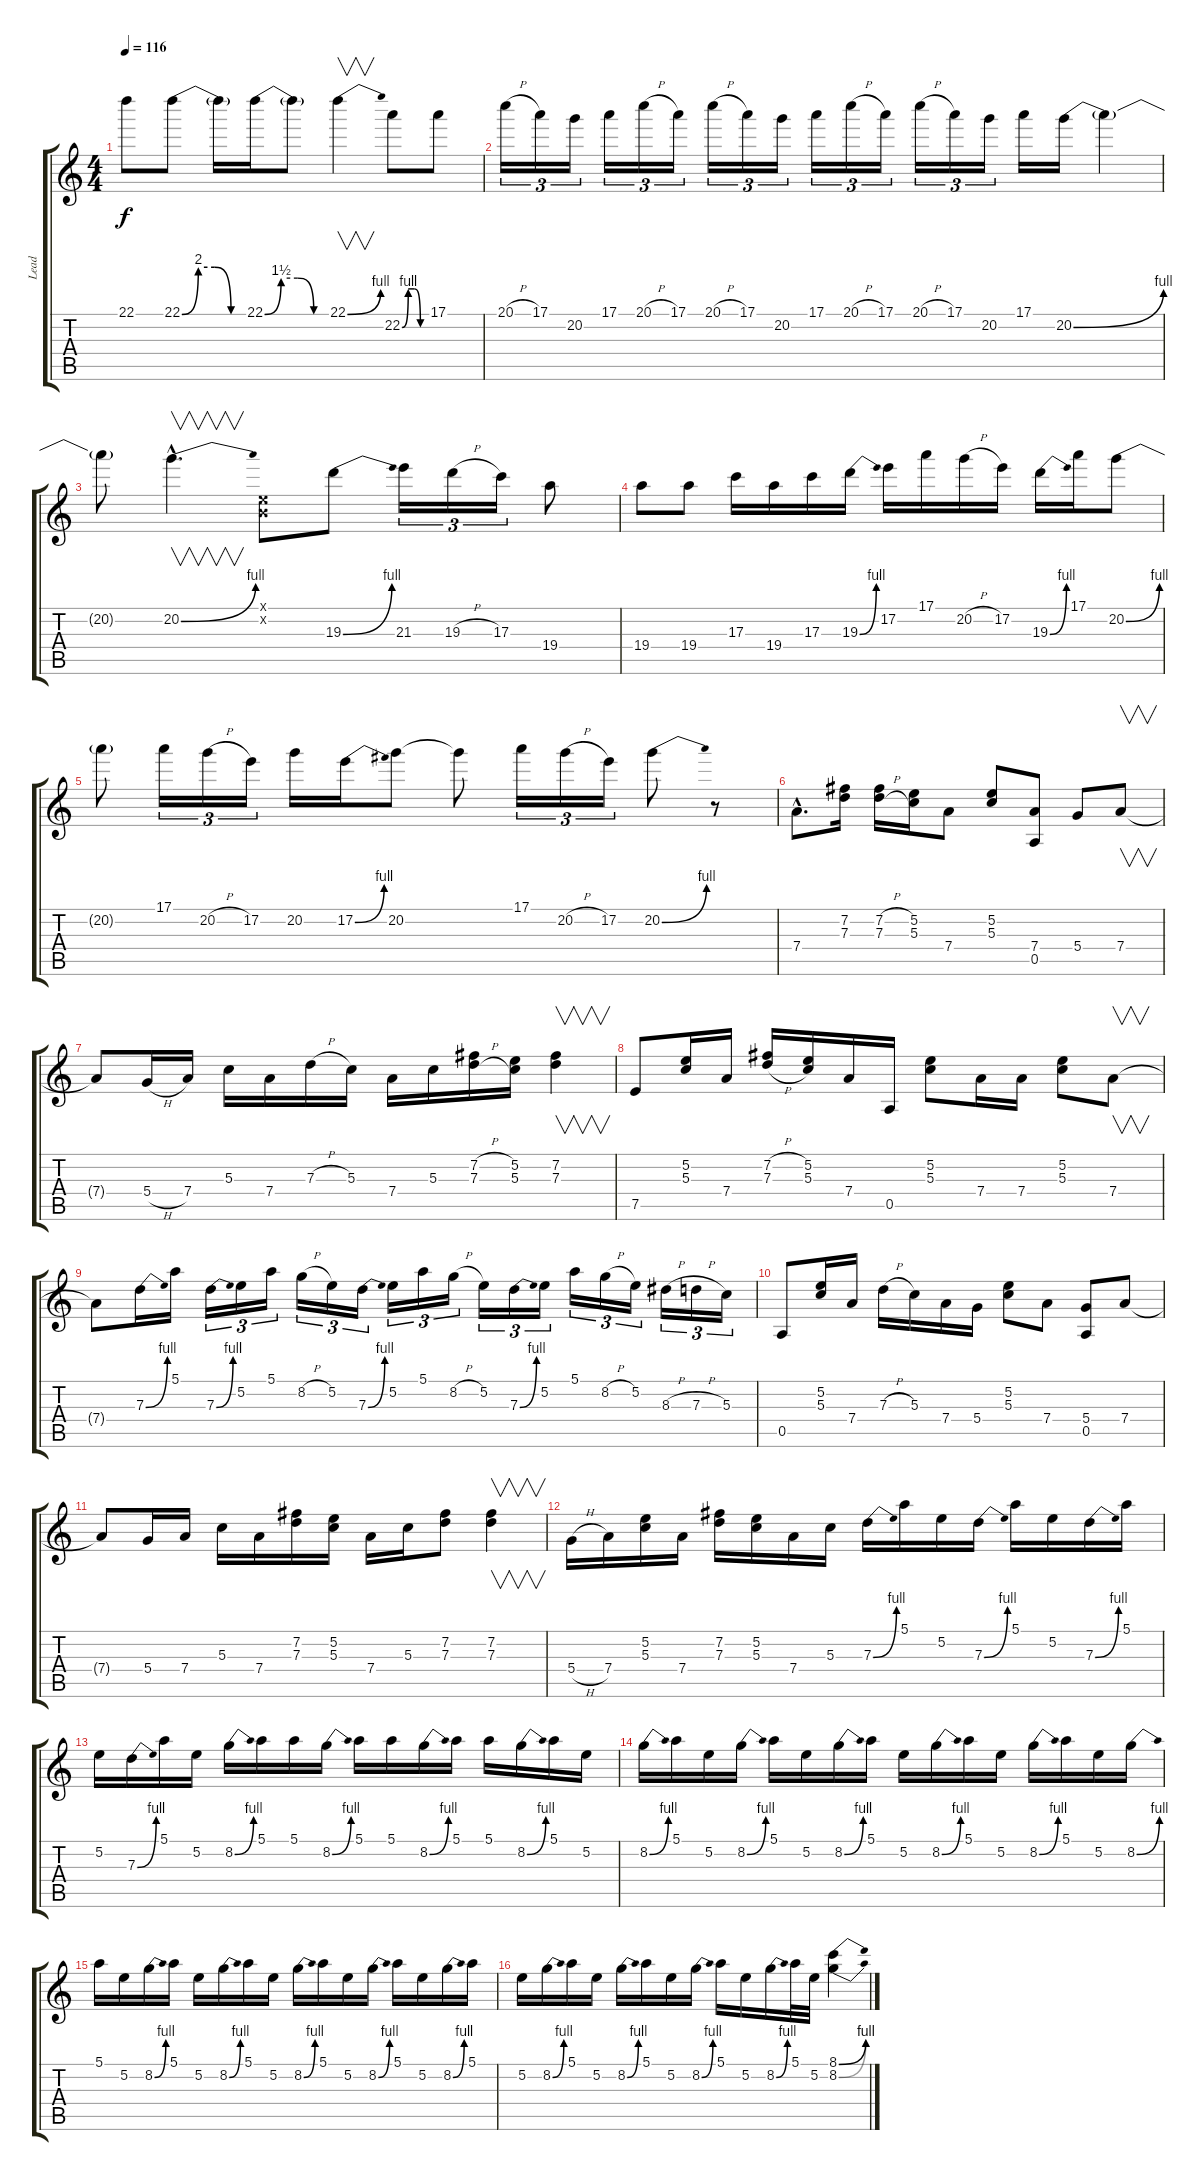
\track ("Lead" "Lead") {instrument overdrivenguitar}
\staff {score tabs}
\tuning (E4 B3 G3 D3 A2 E2) {hide}
\ts (4 4)
\tempo 116
\clef g2
\ks c
22.1{t}.8{dy f} 22.1{be (custom 0 0 15 8 30 8 45 0 60 0)}.8 22.1{t}.16 22.1{be (custom 0 0 15 6 30 6 45 0 60 0)}.16 22.1{t}.8 22.1{be (bend 0 0 60 4)}.4{v} 22.2{be (custom 0 0 15 4 30 4 45 0 60 0)}.8 17.1.8 |
20.1{h}.16{tu (3 2)} 17.1.16{tu (3 2)} 20.2.16{tu (3 2)} 17.1.16{tu (3 2)} 20.1{h}.16{tu (3 2)} 17.1.16{tu (3 2)} 20.1{h}.16{tu (3 2)} 17.1.16{tu (3 2)} 20.2.16{tu (3 2)} 17.1.16{tu (3 2)} 20.1{h}.16{tu (3 2)} 17.1.16{tu (3 2)} 20.1{h}.16{tu (3 2)} 17.1.16{tu (3 2)} 20.2.16{tu (3 2)} 17.1.16 20.2{be (bend 0 0 60 4)}.16 20.2{t}.4 |
20.2{t}.8 20.2{be (bend 0 0 60 4) hac}.4{v d} (0.1{x} 0.2{x}).8 19.3{be (bend 0 0 60 4)}.8 21.3.16{tu (3 2)} 19.3{h}.16{tu (3 2)} 17.3.16{tu (3 2)} 19.4.8 |
19.4.8 19.4.8 17.3.16 19.4.16 17.3.16 19.3{be (bend 0 0 60 4)}.16 17.2.16 17.1.16 20.2{h}.16 17.2.16 19.3{be (bend 0 0 60 4)}.16 17.1.16 20.2{be (bend 0 0 60 4)}.8 |
20.2{t}.8 17.1.16{tu (3 2)} 20.2{h}.16{tu (3 2)} 17.2.16{tu (3 2)} 20.2.16 17.2{be (bend 0 0 60 4)}.16 20.2.8 20.2{t}.8 17.1.16{tu (3 2)} 20.2{h}.16{tu (3 2)} 17.2.16{tu (3 2)} 20.2{be (bend 0 0 60 4)}.8 r.8 |
7.4{hac}.8{d} (7.2 7.3).16 (7.2{h} 7.3{h}).16 (5.2 5.3).16 7.4.8 (5.2 5.3).8 (7.4 0.5).8 5.4.8 7.4.8{v} |
7.4{t}.8 5.4{h}.16 7.4.16 5.3.16 7.4.16 7.3{h}.16 5.3.16 7.4.16 5.3.16 (7.2{h} 7.3{h}).16 (5.2 5.3).16 (7.2 7.3).4{v} |
7.5.8 (5.2 5.3).16 7.4.16 (7.2{h} 7.3{h}).16 (5.2 5.3).16 7.4.16 0.5.16 (5.2 5.3).8 7.4.16 7.4.16 (5.2 5.3).8 7.4.8{v} |
7.4{t}.8 7.3{be (bend 0 0 60 4)}.16 5.1.16 7.3{be (bend 0 0 60 4)}.16{tu (3 2)} 5.2.16{tu (3 2)} 5.1.16{tu (3 2)} 8.2{h}.16{tu (3 2)} 5.2.16{tu (3 2)} 7.3{be (bend 0 0 60 4)}.16{tu (3 2)} 5.2.16{tu (3 2)} 5.1.16{tu (3 2)} 8.2{h}.16{tu (3 2)} 5.2.16{tu (3 2)} 7.3{be (bend 0 0 60 4)}.16{tu (3 2)} 5.2.16{tu (3 2)} 5.1.16{tu (3 2)} 8.2{h}.16{tu (3 2)} 5.2.16{tu (3 2)} 8.3{h}.16{tu (3 2)} 7.3{h}.16{tu (3 2)} 5.3.16{tu (3 2)} |
0.5.8 (5.2 5.3).16 7.4.16 7.3{h}.16 5.3.16 7.4.16 5.4.16 (5.2 5.3).8 7.4.8 (5.4 0.5).8 7.4.8 |
7.4{t}.8 5.4.16 7.4.16 5.3.16 7.4.16 (7.2 7.3).16 (5.2 5.3).16 7.4.16 5.3.16 (7.2 7.3).8 (7.2 7.3).4{v} |
5.4{h}.16 7.4.16 (5.2 5.3).16 7.4.16 (7.2 7.3).16 (5.2 5.3).16 7.4.16 5.3.16 7.3{be (bend 0 0 60 4)}.16 5.1.16 5.2.16 7.3{be (bend 0 0 60 4)}.16 5.1.16 5.2.16 7.3{be (bend 0 0 60 4)}.16 5.1.16 |
5.2.16 7.3{be (bend 0 0 60 4)}.16 5.1.16 5.2.16 8.2{be (bend 0 0 60 4)}.16 5.1.16 5.1.16 8.2{be (bend 0 0 60 4)}.16 5.1.16 5.1.16 8.2{be (bend 0 0 60 4)}.16 5.1.16 5.1.16 8.2{be (bend 0 0 60 4)}.16 5.1.16 5.2.16 |
8.2{be (bend 0 0 60 4)}.16 5.1.16 5.2.16 8.2{be (bend 0 0 60 4)}.16 5.1.16 5.2.16 8.2{be (bend 0 0 60 4)}.16 5.1.16 5.2.16 8.2{be (bend 0 0 60 4)}.16 5.1.16 5.2.16 8.2{be (bend 0 0 60 4)}.16 5.1.16 5.2.16 8.2{be (bend 0 0 60 4)}.16 |
5.1.16 5.2.16 8.2{be (bend 0 0 60 4)}.16 5.1.16 5.2.16 8.2{be (bend 0 0 60 4)}.16 5.1.16 5.2.16 8.2{be (bend 0 0 60 4)}.16 5.1.16 5.2.16 8.2{be (bend 0 0 60 4)}.16 5.1.16 5.2.16 8.2{be (bend 0 0 60 4)}.16 5.1.16 |
5.2.16{volume 10} 8.2{be (bend 0 0 60 4)}.16 5.1.16 5.2.16 8.2{be (bend 0 0 60 4)}.16 5.1.16 5.2.16 8.2{be (bend 0 0 60 4)}.16 5.1.16 5.2.16 8.2{be (bend 0 0 60 4)}.16 5.1.32 5.2.32 (8.1{be (bend 0 0 60 4)} 8.2{be (bend 0 0 60 4)}).4
